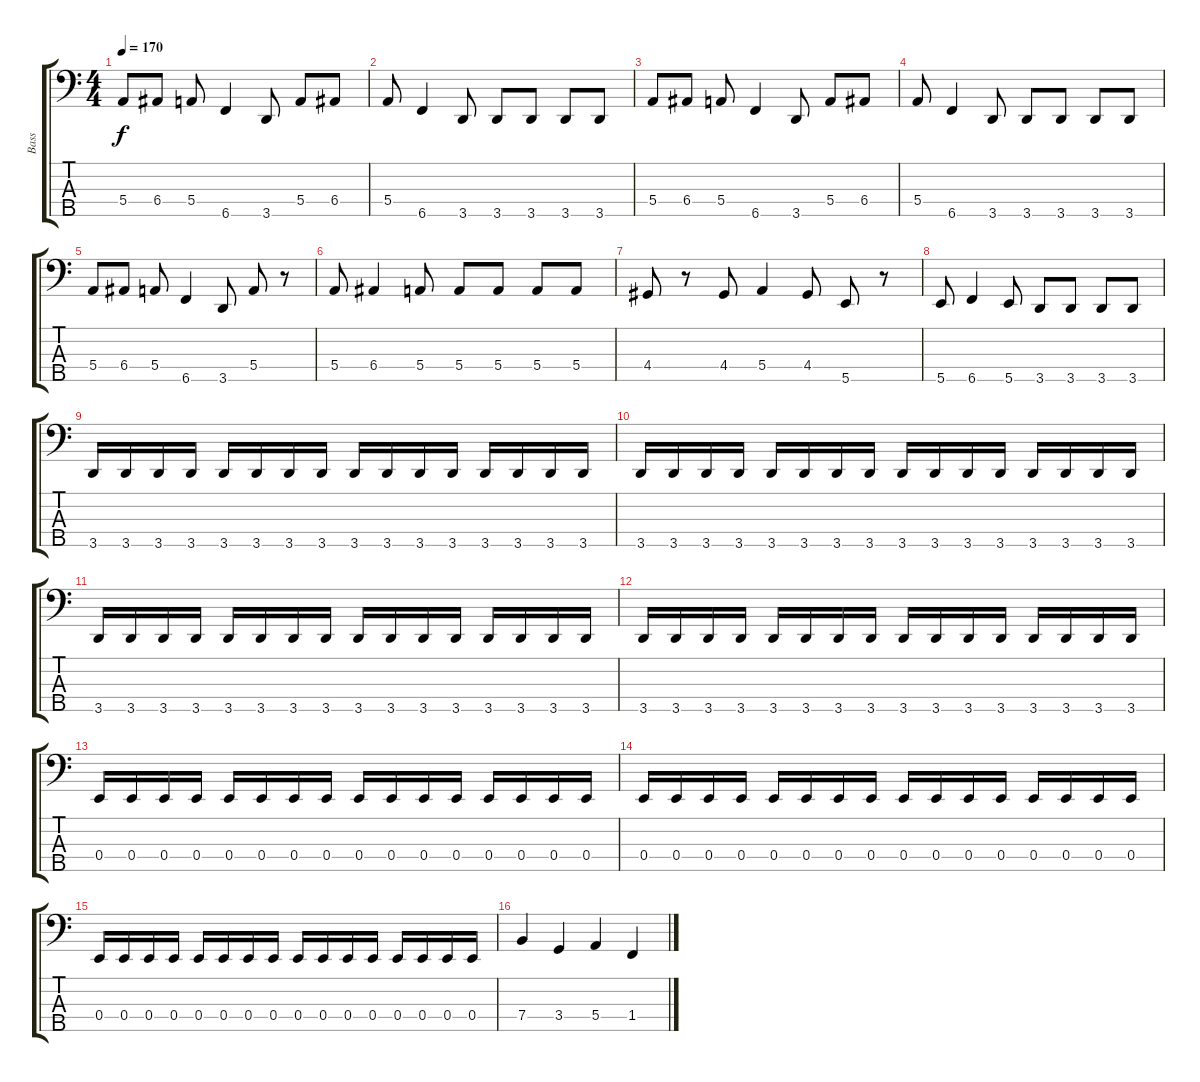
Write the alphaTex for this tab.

\track ("Bass" "Bass") {instrument electricbassfinger}
\staff {score tabs}
\tuning (G2 D2 A1 E1 B0) {hide}
\ts (4 4)
\tempo 170
\clef f4
\ks c
5.4.8{dy f} 6.4.8 5.4.8 6.5.4 3.5.8 5.4.8 6.4.8 |
5.4.8 6.5.4 3.5.8 3.5.8 3.5.8 3.5.8 3.5.8 |
5.4.8 6.4.8 5.4.8 6.5.4 3.5.8 5.4.8 6.4.8 |
5.4.8 6.5.4 3.5.8 3.5.8 3.5.8 3.5.8 3.5.8 |
5.4.8 6.4.8 5.4.8 6.5.4 3.5.8 5.4.8 r.8 |
5.4.8 6.4.4 5.4.8 5.4.8 5.4.8 5.4.8 5.4.8 |
4.4.8 r.8 4.4.8 5.4.4 4.4.8 5.5.8 r.8 |
5.5.8 6.5.4 5.5.8 3.5.8 3.5.8 3.5.8 3.5.8 |
3.5.16 3.5.16 3.5.16 3.5.16 3.5.16 3.5.16 3.5.16 3.5.16 3.5.16 3.5.16 3.5.16 3.5.16 3.5.16 3.5.16 3.5.16 3.5.16 |
3.5.16 3.5.16 3.5.16 3.5.16 3.5.16 3.5.16 3.5.16 3.5.16 3.5.16 3.5.16 3.5.16 3.5.16 3.5.16 3.5.16 3.5.16 3.5.16 |
3.5.16 3.5.16 3.5.16 3.5.16 3.5.16 3.5.16 3.5.16 3.5.16 3.5.16 3.5.16 3.5.16 3.5.16 3.5.16 3.5.16 3.5.16 3.5.16 |
3.5.16 3.5.16 3.5.16 3.5.16 3.5.16 3.5.16 3.5.16 3.5.16 3.5.16 3.5.16 3.5.16 3.5.16 3.5.16 3.5.16 3.5.16 3.5.16 |
0.4.16 0.4.16 0.4.16 0.4.16 0.4.16 0.4.16 0.4.16 0.4.16 0.4.16 0.4.16 0.4.16 0.4.16 0.4.16 0.4.16 0.4.16 0.4.16 |
0.4.16 0.4.16 0.4.16 0.4.16 0.4.16 0.4.16 0.4.16 0.4.16 0.4.16 0.4.16 0.4.16 0.4.16 0.4.16 0.4.16 0.4.16 0.4.16 |
0.4.16 0.4.16 0.4.16 0.4.16 0.4.16 0.4.16 0.4.16 0.4.16 0.4.16 0.4.16 0.4.16 0.4.16 0.4.16 0.4.16 0.4.16 0.4.16 |
7.4.4 3.4.4 5.4.4 1.4.4
